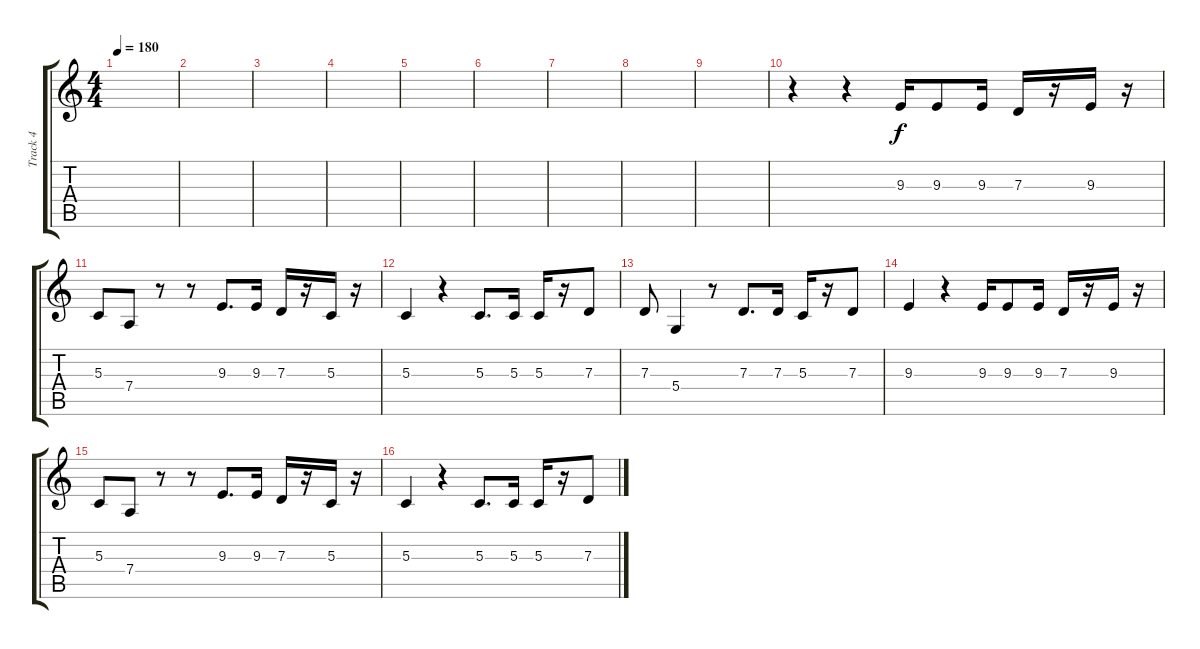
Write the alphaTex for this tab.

\track ("Track 4" "Track 4") {instrument trumpet}
\staff {score tabs}
\tuning (E4 B3 G3 D3 A2 E2) {hide}
\ts (4 4)
\tempo 180
\clef g2
\ks c
|
|
|
|
|
|
|
|
|
r.4 r.4 9.3.16 9.3.8 9.3.16 7.3.16 r.16 9.3.16 r.16 |
5.3.8 7.4.8 r.8 r.8 9.3.8{d} 9.3.16 7.3.16 r.16 5.3.16 r.16 |
5.3.4 r.4 5.3.8{d} 5.3.16 5.3.16 r.16 7.3.8 |
7.3.8 5.4.4 r.8 7.3.8{d} 7.3.16 5.3.16 r.16 7.3.8 |
9.3.4 r.4 9.3.16 9.3.8 9.3.16 7.3.16 r.16 9.3.16 r.16 |
5.3.8 7.4.8 r.8 r.8 9.3.8{d} 9.3.16 7.3.16 r.16 5.3.16 r.16 |
5.3.4 r.4 5.3.8{d} 5.3.16 5.3.16 r.16 7.3.8
